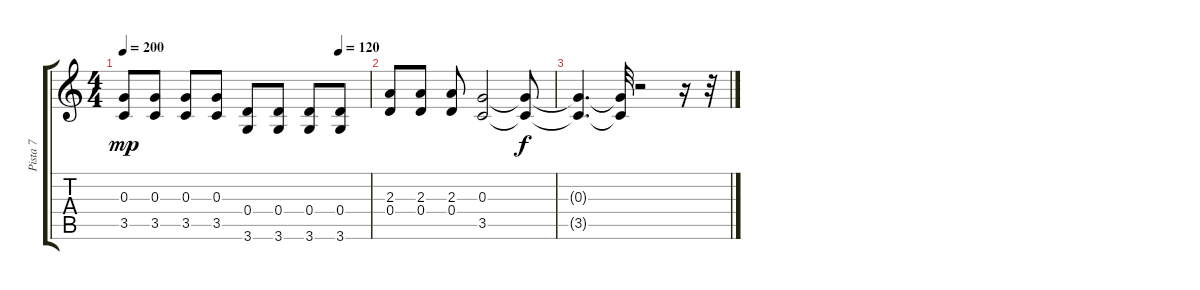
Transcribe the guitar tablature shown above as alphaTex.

\track ("Pista 7" "Pista 7") {instrument distortionguitar}
\staff {score tabs}
\tuning (E4 B3 G3 D3 A2 E2) {hide}
\ts (4 4)
\tempo 200
\tempo (120 0.875)
\clef g2
\ks c
(0.3 3.5).8{dy mp} (0.3 3.5).8 (0.3 3.5).8 (0.3 3.5).8 (0.4 3.6).8 (0.4 3.6).8 (0.4 3.6).8 (0.4 3.6).8 |
(2.3 0.4).8 (2.3 0.4).8 (2.3 0.4).8 (0.3 3.5).2 (0.3{t} 3.5{t}).8{dy f} |
(0.3{t} 3.5{t}).4{d} (0.3{t} 3.5{t}).32 r.2 r.16 r.32
